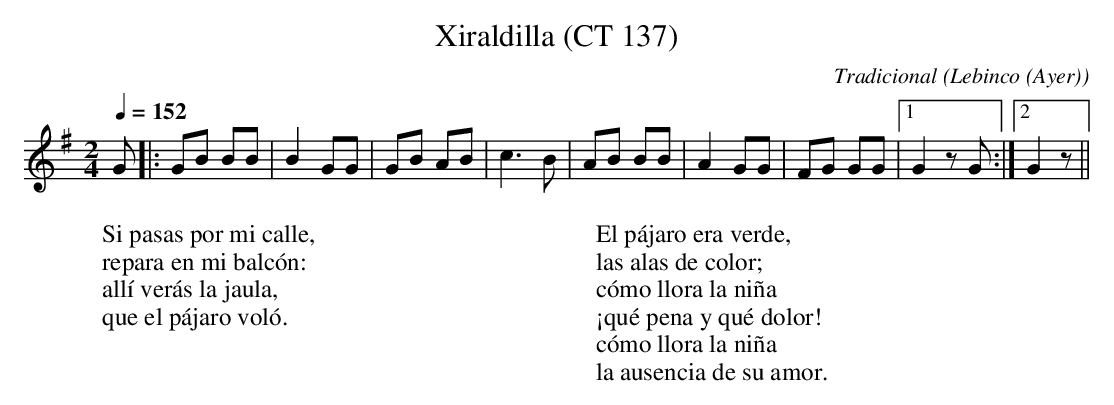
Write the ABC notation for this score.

X:1
T:Xiraldilla (CT 137)
C:Tradicional
O:Lebinco (Ayer)
M:2/4
L:1/8
Q:1/4=152
W:Si pasas por mi calle,
W:repara en mi balcón:
W:allí verás la jaula,
W:que el pájaro voló.
W:
W:El pájaro era verde,
W:las alas de color;
W:cómo llora la niña
W:¡qué pena y qué dolor!
W:cómo llora la niña
W:la ausencia de su amor.
K:G
G|:GB BB|B2 GG|GB AB|c3 B|AB BB|A2 GG|FG GG|[1 G2 zG :|[2 G2 z||
